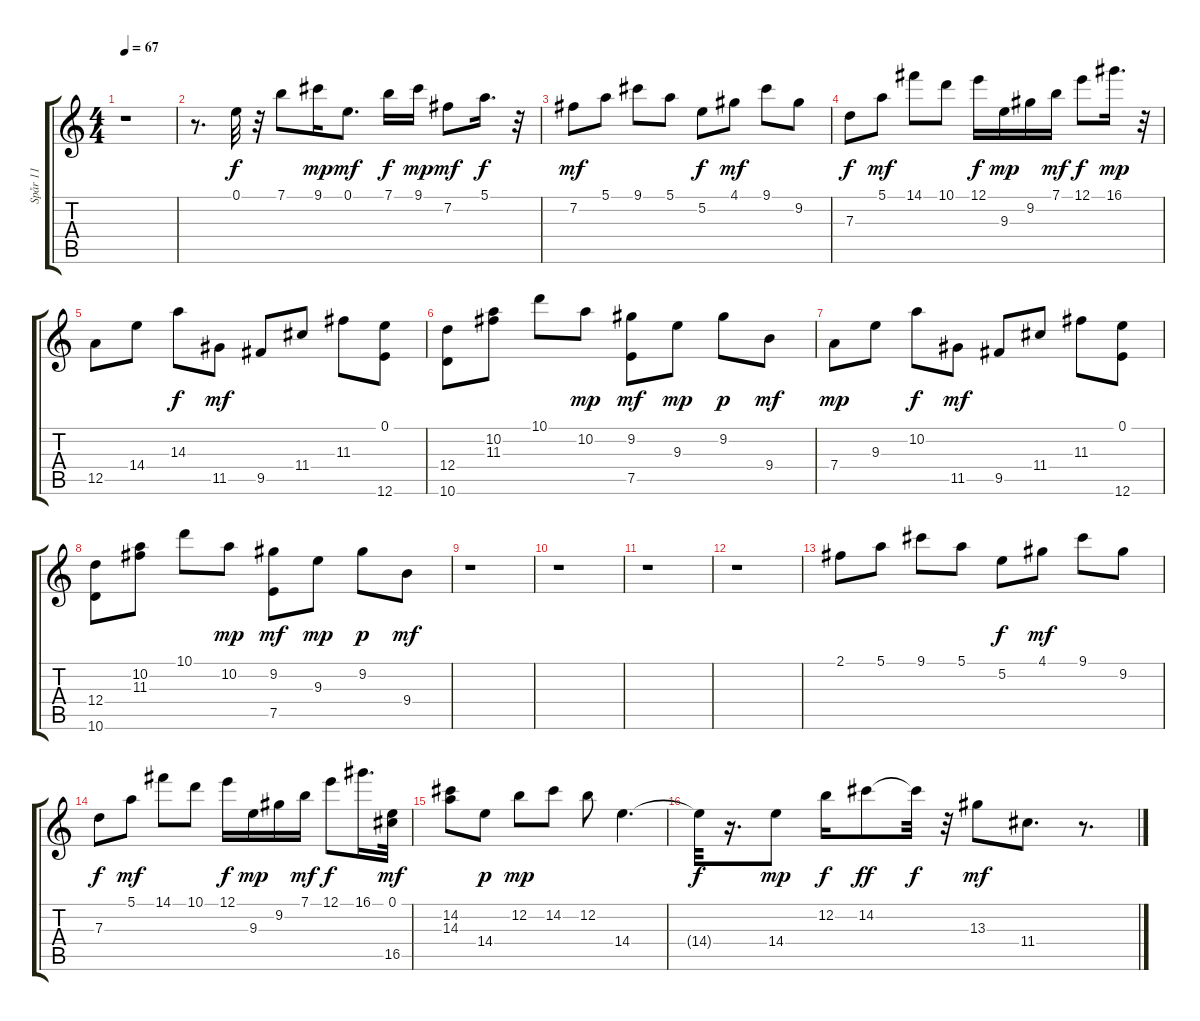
\track ("Spår 11" "Spår 11") {instrument acousticguitarnylon}
\staff {score tabs}
\tuning (E4 B3 G3 D3 A2 E2) {hide}
\ts (4 4)
\tempo 67
\clef g2
\ks c
r.1{dy mf} |
r.8{d} 0.1.32{dy f} r.32 7.1.8 9.1.16{dy mp} 0.1.8{d dy mf} 7.1.16{dy f} 9.1.16{dy mp} 7.2.8{dy mf} 5.1.16{d dy f} r.32 |
7.2.8{dy mf} 5.1.8 9.1.8 5.1.8 5.2.8{dy f} 4.1.8{dy mf} 9.1.8 9.2.8 |
7.3.8{dy f} 5.1.8{dy mf} 14.1.8 10.1.8 12.1.16{dy f} 9.3.16{dy mp} 9.2.16 7.1.16{dy mf} 12.1.8{dy f} 16.1.16{d dy mp} r.32 |
12.5.8 14.4.8 14.3.8{dy f} 11.5.8{dy mf} 9.5.8 11.4.8 11.3.8 (0.1 12.6).8 |
(12.4 10.6).8 (10.2 11.3).8 10.1.8 10.2.8{dy mp} (9.2 7.5).8{dy mf} 9.3.8{dy mp} 9.2.8{dy p} 9.4.8{dy mf} |
7.4.8{dy mp} 9.3.8 10.2.8{dy f} 11.5.8{dy mf} 9.5.8 11.4.8 11.3.8 (0.1 12.6).8 |
(12.4 10.6).8 (10.2 11.3).8 10.1.8 10.2.8{dy mp} (9.2 7.5).8{dy mf} 9.3.8{dy mp} 9.2.8{dy p} 9.4.8{dy mf} |
r.1 |
r.1 |
r.1 |
r.1 |
2.1.8 5.1.8 9.1.8 5.1.8 5.2.8{dy f} 4.1.8{dy mf} 9.1.8 9.2.8 |
7.3.8{dy f} 5.1.8{dy mf} 14.1.8 10.1.8 12.1.16{dy f} 9.3.16{dy mp} 9.2.16 7.1.16{dy mf} 12.1.8{dy f} 16.1.16{d} (0.1 16.5).32{dy mf} |
(14.2 14.3).8 14.4.8{dy p} 12.2.8{dy mp} 14.2.8 12.2.8 14.4.4{d} |
14.4{t}.32{dy f} r.16{d} 14.4.8{dy mp} 12.2.16{dy f} 14.2.8{dy ff} 14.2{t}.32{dy f} r.32 13.3.8{dy mf} 11.4.8{d} r.8{d}
